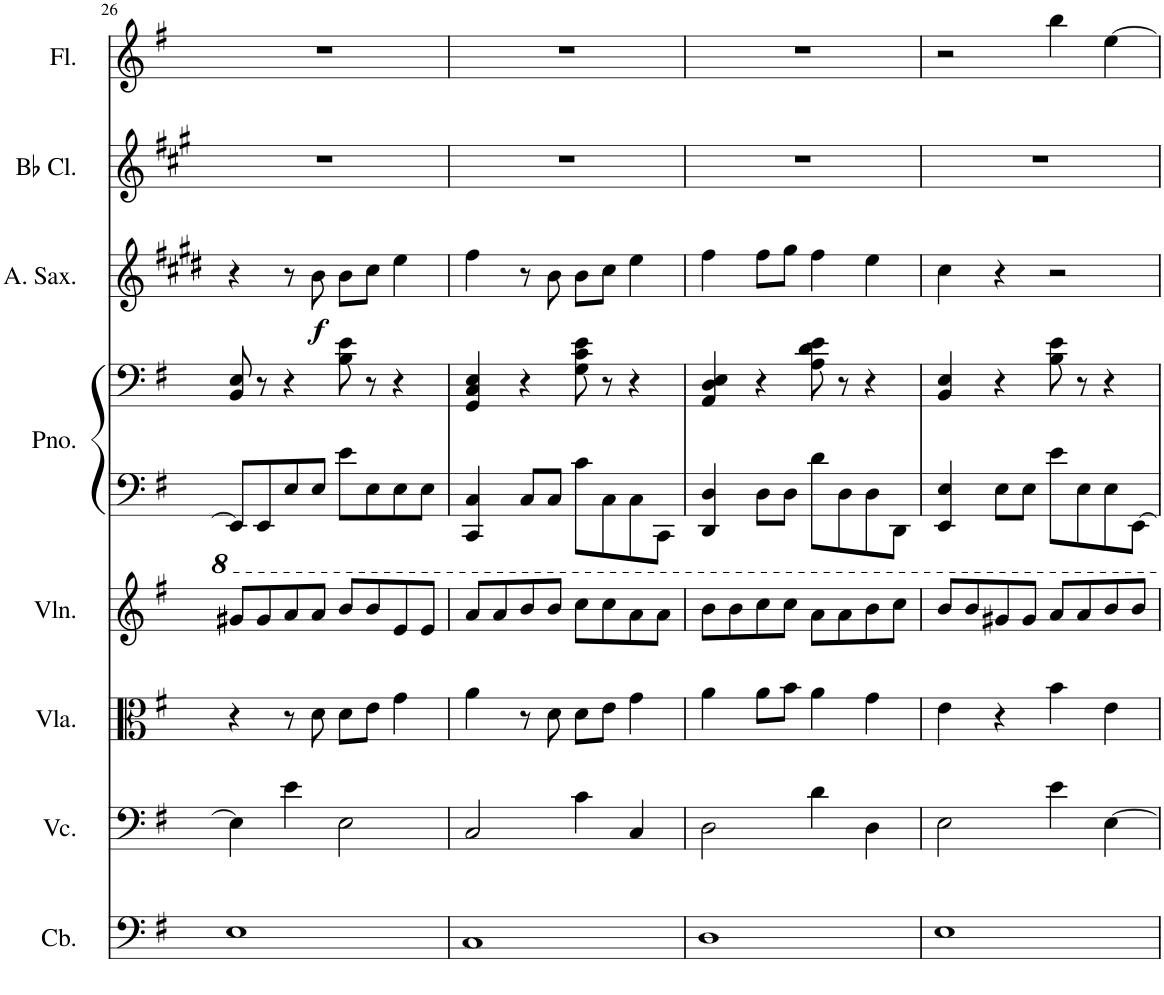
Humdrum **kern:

**kern	**kern	**kern	**kern	**kern	**kern	**kern	**dynam	**kern	**kern
*part8	*part7	*part6	*part5	*part4	*part4	*part3	*part3	*part2	*part1
*staff9	*staff8	*staff7	*staff6	*staff5	*staff4	*staff3	*staff3	*staff2	*staff1
*I"Contrabass	*I"Violoncello	*I"Viola	*I"Violin	*I"Piano	*	*I"Alto Saxophone	*	*I"Bb Clarinet	*I"Flute
*I'Cb.	*I'Vc.	*I'Vla.	*I'Vln.	*I'Pno.	*	*I'A. Sax.	*	*I'Bb Cl.	*I'Fl.
!!LO:PB:g=z
*clefF4	*clefF4	*clefC3	*clefG2	*clefF4	*clefF4	*clefG2	*	*clefG2	*clefG2
*Trd7c12	*	*	*	*	*	*Trd5c9	*	*Trd1c2	*
*k[f#]	*k[f#]	*k[f#]	*k[f#]	*k[f#]	*k[f#]	*k[f#c#g#d#]	*	*k[f#c#g#]	*k[f#]
*M4/4	*M4/4	*M4/4	*M4/4	*M4/4	*M4/4	*M4/4	*	*M4/4	*M4/4
=26	=26	=26	=26	=26	=26	=26	=26	=26	=26
1E	4E\]	4r	8g#X/L	8EEE/L]	8BB/ 8E/	4r	.	1r	1r
.	.	.	8g#/	8EEE/	8r	.	.	.	.
.	4e\	8r	8a/	8EE/	4r	8r	.	.	.
!	!	!	!	!	!	!	!LO:DY:b	!	!
.	.	8d\	8a/J	8EE/J	.	8b\	f	.	.
.	2E\	8d\L	8b/L	8E\L	8B\ 8e\	8b\L	.	.	.
.	.	8e\J	8b/	8EE\	8r	8cc#\J	.	.	.
.	.	4g\	8e/	8EE\	4r	4ee\	.	.	.
.	.	.	8e/J	8EE\J	.	.	.	.	.
=27	=27	=27	=27	=27	=27	=27	=27	=27	=27
1C	2C/	4a\	8a/L	4CCC/ 4CC/	4GG/ 4C/ 4E/	4ff#\	.	1r	1r
.	.	.	8a/	.	.	.	.	.	.
.	.	8r	8b/	8CC/L	4r	8r	.	.	.
.	.	8d\	8b/J	8CC/J	.	8b\	.	.	.
.	4c\	8d\L	8cc\L	8C\L	8G\ 8c\ 8e\	8b\L	.	.	.
.	.	8e\J	8cc\	8CC\	8r	8cc#\J	.	.	.
.	4C/	4g\	8a\	8CC\	4r	4ee\	.	.	.
.	.	.	8a\J	8CCC\J	.	.	.	.	.
=28	=28	=28	=28	=28	=28	=28	=28	=28	=28
1D	2D\	4a\	8b\L	4DDD/ 4DD/	4AA/ 4D/ 4E/	4ff#\	.	1r	1r
.	.	.	8b\	.	.	.	.	.	.
.	.	8a\L	8cc\	8DD\L	4r	8ff#\L	.	.	.
.	.	8b\J	8cc\J	8DD\J	.	8gg#\J	.	.	.
.	4d\	4a\	8a\L	8D\L	8A\ 8d\ 8e\	4ff#\	.	.	.
.	.	.	8a\	8DD\	8r	.	.	.	.
.	4D\	4g\	8b\	8DD\	4r	4ee\	.	.	.
.	.	.	8cc\J	8DDD\J	.	.	.	.	.
=29	=29	=29	=29	=29	=29	=29	=29	=29	=29
1E	2E\	4e\	8b/L	4EEE/ 4EE/	4BB/ 4E/	4cc#\	.	1r	2r
.	.	.	8b/	.	.	.	.	.	.
.	.	4r	8g#X/	8EE\L	4r	4r	.	.	.
.	.	.	8g#/J	8EE\J	.	.	.	.	.
.	4e\	4b\	8a/L	8E\L	8B\ 8e\	2r	.	.	4bb\
.	.	.	8a/	8EE\	8r	.	.	.	.
.	[4E\	4e\	8b/	8EE\	4r	.	.	.	[4ee\
.	.	.	8b/J	[8EEE\J	.	.	.	.	.
=	=	=	=	=	=	=	=	=	=
*-	*-	*-	*-	*-	*-	*-	*-	*-	*-
